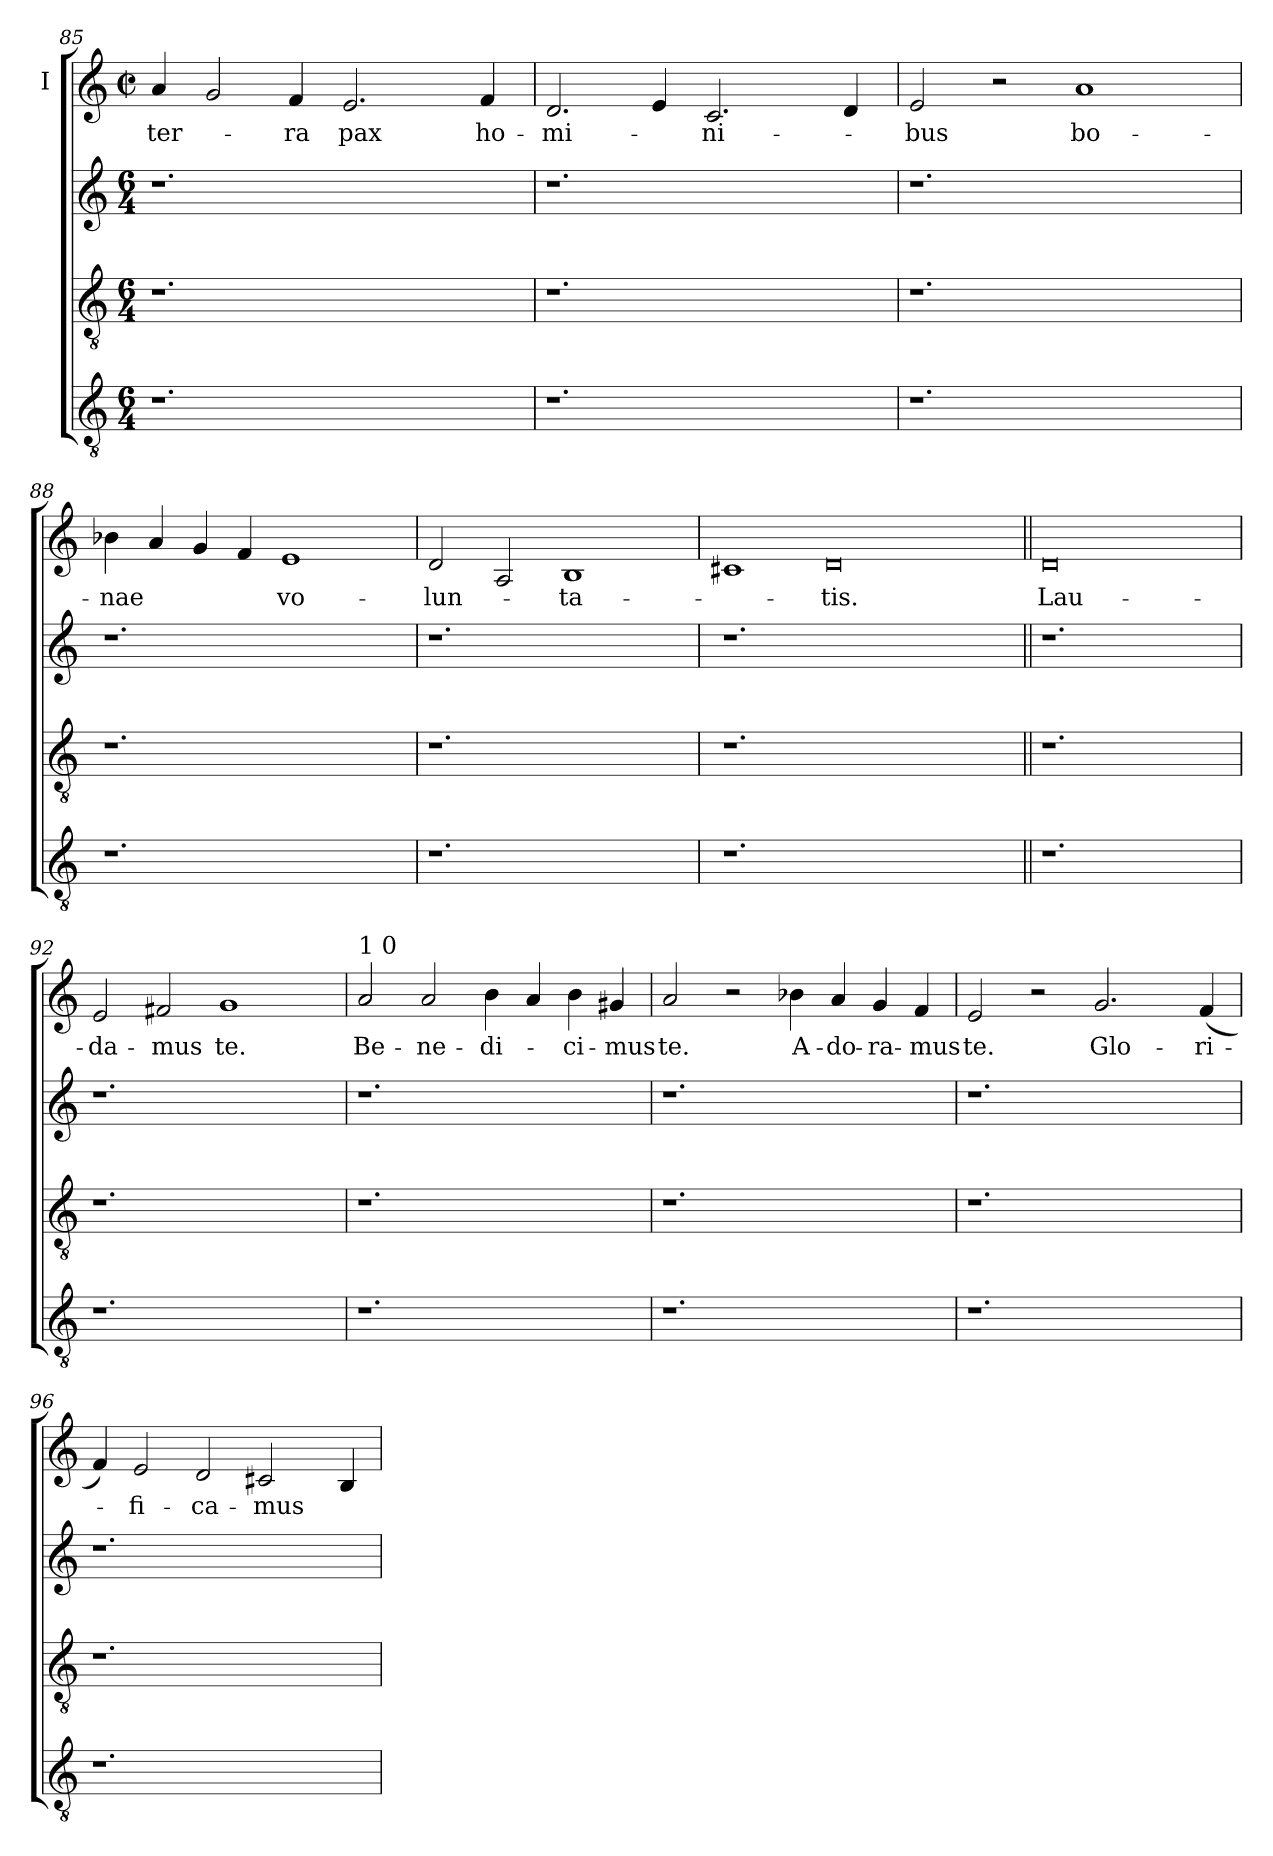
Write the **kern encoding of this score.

**kern	**kern	**kern	**kern	**text
*part4	*part3	*part2	*part1	*part1
*staff4	*staff3	*staff2	*staff1	*staff1
*	*	*	*I"I	*
*clefGv2	*clefGv2	*clefG2	*clefG2	*
*k[]	*k[]	*k[]	*k[]	*
*C:	*C:	*C:	*C:	*
*M6/4	*M6/4	*M6/4	*M2/2	*
*	*	*	*met(c|)	*
=85	=85	=85	=85	=85
!	!	!	!	!LO:LY:b
1.r	1.r	1.r	4a/	ter-
.	.	.	2g/	.
!	!	!	!	!LO:LY:b
.	.	.	4f/	-ra
!	!	!	!	!LO:LY:b
.	.	.	2.e/	pax
2ryy	2ryy	2ryy	.	.
!	!	!	!	!LO:LY:b
.	.	.	4f/	ho-
=86	=86	=86	=86	=86
!	!	!	!	!LO:LY:b
1.r	1.r	1.r	2.d/	-mi-
.	.	.	4e/	.
!	!	!	!	!LO:LY:b
.	.	.	2.c/	-ni-
2ryy	2ryy	2ryy	.	.
.	.	.	4d/	.
=87	=87	=87	=87	=87
!	!	!	!	!LO:LY:b
1.r	1.r	1.r	2e/	-bus
.	.	.	2r	.
!	!	!	!	!LO:LY:b
.	.	.	1a	bo-
2ryy	2ryy	2ryy	.	.
!!LO:LB:g=z
=88	=88	=88	=88	=88
!	!	!	!	!LO:LY:b
1.r	1.r	1.r	4b-\	-nae
.	.	.	4a/	.
.	.	.	4g/	.
.	.	.	4f/	.
!	!	!	!	!LO:LY:b
.	.	.	1e	vo-
2ryy	2ryy	2ryy	.	.
=89	=89	=89	=89	=89
!	!	!	!	!LO:LY:b
1.r	1.r	1.r	2d/	-lun-
.	.	.	2A/	.
!	!	!	!	!LO:LY:b
.	.	.	1B	-ta-
2ryy	2ryy	2ryy	.	.
=90	=90	=90	=90	=90
1.r	1.r	1.r	1c#	.
!	!	!	!	!LO:LY:b
.	.	.	0d	-tis.
1.ryy	1.ryy	1.ryy	.	.
=91||	=91||	=91||	=91||	=91||
!	!	!	!	!LO:LY:b
1.r	1.r	1.r	0d	Lau-
2ryy	2ryy	2ryy	.	.
=92	=92	=92	=92	=92
!	!	!	!	!LO:LY:b
1.r	1.r	1.r	2e/	-da-
!	!	!	!	!LO:LY:b
.	.	.	2f#/	-mus
!	!	!	!	!LO:LY:b
.	.	.	1g	te.
2ryy	2ryy	2ryy	.	.
!!LO:LB:g=z
=93	=93	=93	=93	=93
!	!	!	!LO:TX:a:t=1 0	!
!	!	!	!	!LO:LY:b
1.r	1.r	1.r	2a/	Be-
!	!	!	!	!LO:LY:b
.	.	.	2a/	-ne-
!	!	!	!	!LO:LY:b
.	.	.	4b\	-di-
.	.	.	4a/	.
!	!	!	!	!LO:LY:b
2ryy	2ryy	2ryy	4b\	-ci-
!	!	!	!	!LO:LY:b
.	.	.	4g#/	-mus
=94	=94	=94	=94	=94
!	!	!	!	!LO:LY:b
1.r	1.r	1.r	2a/	te.
.	.	.	2r	.
!	!	!	!	!LO:LY:b
.	.	.	4b-\	A-
!	!	!	!	!LO:LY:b
.	.	.	4a/	-do-
!	!	!	!	!LO:LY:b
2ryy	2ryy	2ryy	4g/	-ra-
!	!	!	!	!LO:LY:b
.	.	.	4f/	-mus
=95	=95	=95	=95	=95
!	!	!	!	!LO:LY:b
1.r	1.r	1.r	2e/	te.
.	.	.	2r	.
!	!	!	!	!LO:LY:b
.	.	.	2.g/	Glo-
2ryy	2ryy	2ryy	.	.
!	!	!	!	!LO:LY:b
.	.	.	(<4f/	-ri-
=96	=96	=96	=96	=96
1.r	1.r	1.r	4f/)	.
!	!	!	!	!LO:LY:b
.	.	.	2e/	-fi-
!	!	!	!	!LO:LY:b
.	.	.	2d/	-ca-
!	!	!	!	!LO:LY:b
.	.	.	2c#/	-mus
2ryy	2ryy	2ryy	.	.
.	.	.	4B/	.
=	=	=	=	=
*-	*-	*-	*-	*-
